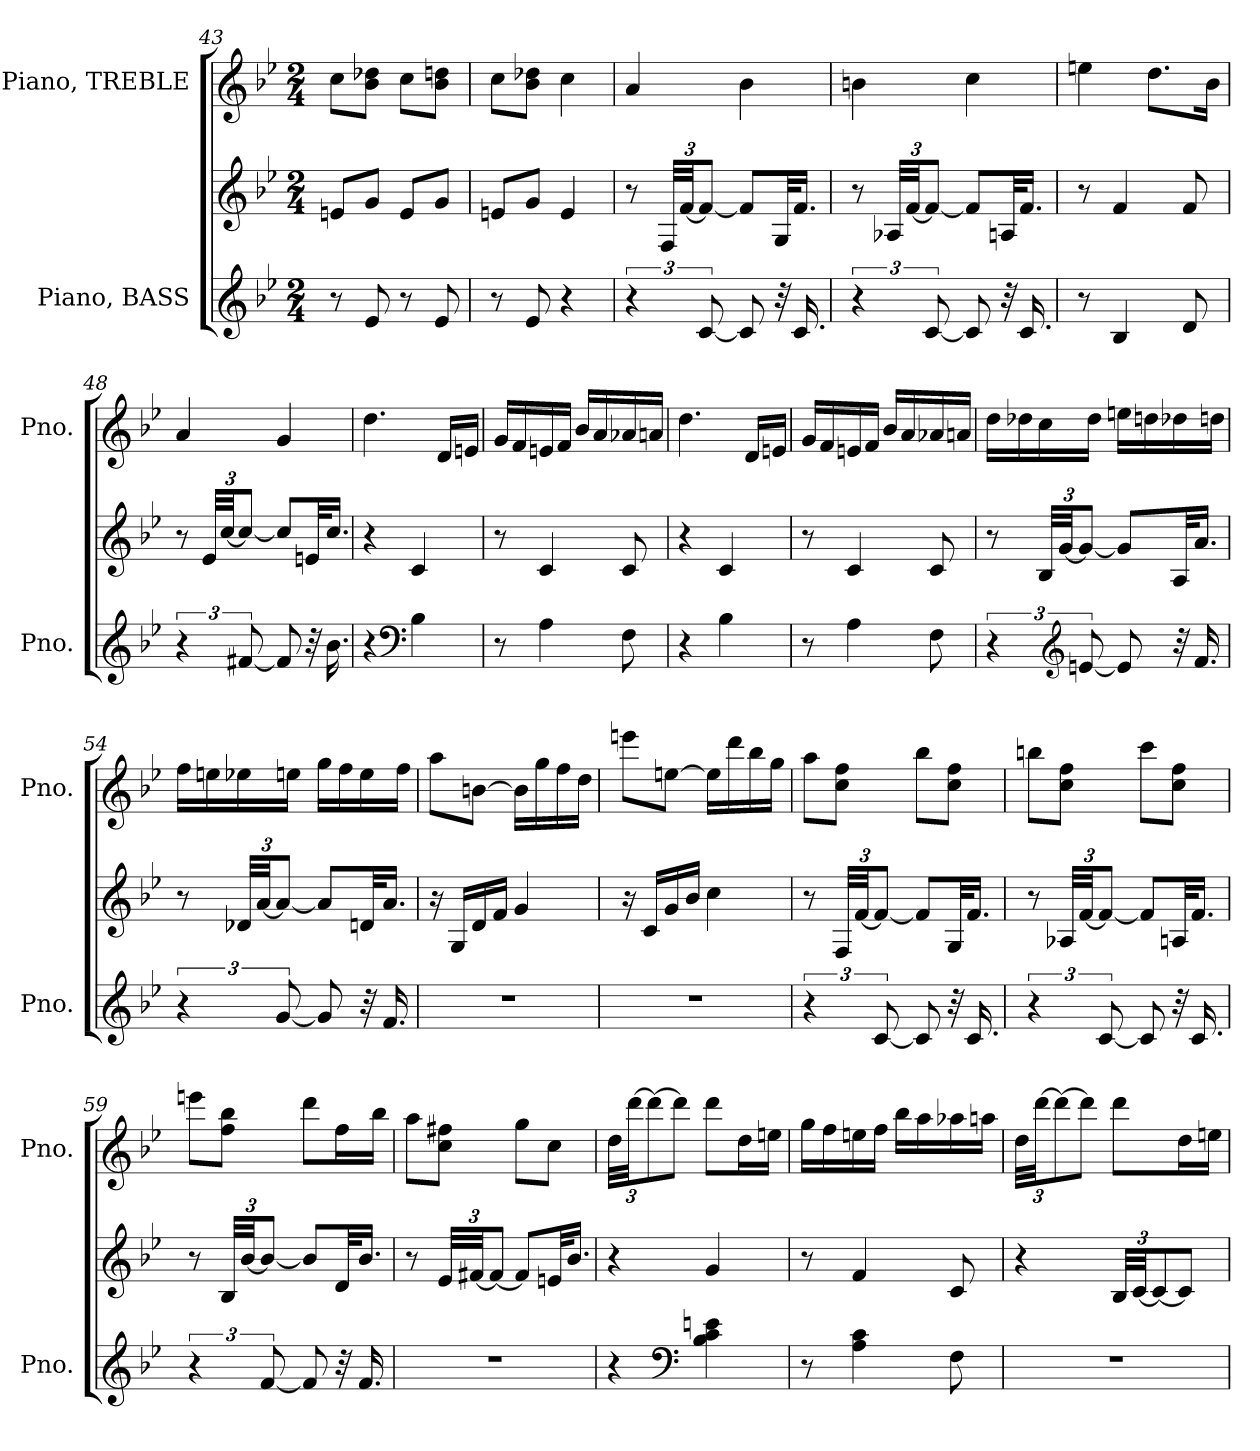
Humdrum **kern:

**kern	**kern	**kern
*part2	*part2	*part1
*staff3	*staff2	*staff1
*I"Piano, BASS	*	*I"Piano, TREBLE
*I'Pno.	*	*I'Pno.
*clefG2	*clefG2	*clefG2
*k[b-e-]	*k[b-e-]	*k[b-e-]
*M2/4	*M2/4	*M2/4
=43	=43	=43
8r	8en/L	8cc\L
8e-/	8g/J	8b-\ 8dd-X\J
8r	8e/L	8cc\L
8e-/	8g/J	8b-\ 8ddn\J
=44	=44	=44
8r	8en/L	8cc\L
8e-/	8g/J	8b-\ 8dd-X\J
4r	4e/	4cc\
=45	=45	=45
6r	8r	4a/
*	*Xbrackettup	*
.	48F/LLL	.
.	[48f/JJ	.
[12c/	12f/J_	.
8c/]	8f/L]	4b-\
32r	32G/KL	.
16.c/	16.f/JJ	.
=46	=46	=46
6r	8r	4bn\
.	48A-X/LLL	.
.	[48f/JJ	.
[12c/	12f/J_	.
8c/]	8f/L]	4cc\
32r	32An/KL	.
16.c/	16.f/JJ	.
!!LO:PB:g=z
=47	=47	=47
8r	8r	4een\
4B-/	4f/	.
.	.	8.dd\L
8d/	8f/	.
.	.	16b-\Jk
=48	=48	=48
6r	8r	4a/
.	48e-/LLL	.
.	[48cc/JJ	.
[12f#X/	12cc/J_	.
8f#/]	8cc/L]	4g/
32r	32en/KL	.
16.b-\	16.cc/JJ	.
=49	=49	=49
4r	4r	4.dd\
*clefF4	*	*
4B-\	4c/	.
.	.	16d/LL
.	.	16en/JJ
=50	=50	=50
8r	8r	16g/LL
.	.	16f/
4A\	4c/	16en/
.	.	16f/JJ
.	.	16b-/LL
.	.	16a/
8F\	8c/	16a-X/
.	.	16an/JJ
=51	=51	=51
4r	4r	4.dd\
4B-\	4c/	.
.	.	16d/LL
.	.	16en/JJ
!!LO:LB:g=z
=52	=52	=52
8r	8r	16g/LL
.	.	16f/
4A\	4c/	16en/
.	.	16f/JJ
.	.	16b-/LL
.	.	16a/
8F\	8c/	16a-X/
.	.	16an/JJ
=53	=53	=53
6r	8r	16dd\LL
.	.	16dd-X\
.	48B-/LLL	16cc\
.	[48g/JJ	.
*clefG2	*	*
[12en/	12g/J_	.
.	.	16dd-\JJ
8e/]	8g/L]	16een\LL
.	.	16ddn\
32r	32A/KL	16dd-X\
16.f/	16.a/JJ	.
.	.	16ddn\JJ
=54	=54	=54
6r	8r	16ff\LL
.	.	16een\
.	48d-X/LLL	16ee-X\
.	[48a/JJ	.
[12g/	12a/J_	.
.	.	16een\JJ
8g/]	8a/L]	16gg\LL
.	.	16ff\
32r	32dn/KL	16ee\
16.f/	16.a/JJ	.
.	.	16ff\JJ
!!LO:LB:g=z
=55	=55	=55
2r	16r	8aa\L
.	16G/LL	.
.	16d/	[8bn\J
.	16f/JJ	.
.	4g/	16b\LL]
.	.	16gg\
.	.	16ff\
.	.	16dd\JJ
=56	=56	=56
2r	16r	8eeen\L
.	16c/LL	.
.	16g/	[8een\J
.	16b-/JJ	.
.	4cc\	16ee\LL]
.	.	16ddd\
.	.	16bb-\
.	.	16gg\JJ
=57	=57	=57
6r	8r	8aa\L
.	48F/LLL	8cc\ 8ff\J
.	[48f/JJ	.
[12c/	12f/J_	.
8c/]	8f/L]	8bb-\L
32r	32G/KL	8cc\ 8ff\J
16.c/	16.f/JJ	.
=58	=58	=58
6r	8r	8bbn\L
.	48A-X/LLL	8cc\ 8ff\J
.	[48f/JJ	.
[12c/	12f/J_	.
8c/]	8f/L]	8ccc\L
32r	32An/KL	8cc\ 8ff\J
16.c/	16.f/JJ	.
!!LO:LB:g=z
=59	=59	=59
6r	8r	8eeen\L
.	48B-/LLL	8ff\ 8bb-\J
.	[48b-/JJ	.
[12f/	12b-/J_	.
8f/]	8b-/L]	8ddd\L
32r	32d/KL	16ff\L
16.f/	16.b-/JJ	.
.	.	16bb-\JJ
=60	=60	=60
2r	8r	8aa\L
.	48e-/LLL	8cc\ 8ff#X\J
.	[48f#X/JJ	.
.	12f#/J_	.
.	8f#/L]	8gg\L
.	32en/KL	8cc\J
.	16.b-/JJ	.
=61	=61	=61
*	*	*Xbrackettup
4r	4r	48dd\LLL
.	.	[48ddd\JJ
.	.	12ddd\_
.	.	8ddd\J]
*clefF4	*	*
4B-\ 4c\ 4en\	4g/	8ddd\L
.	.	16dd\L
.	.	16een\JJ
!!LO:PB:g=z
=62	=62	=62
8r	8r	16gg\LL
.	.	16ff\
4A\ 4c\	4f/	16een\
.	.	16ff\JJ
.	.	16bb-\LL
.	.	16aa\
8F\	8c/	16aa-X\
.	.	16aan\JJ
=63	=63	=63
2r	4r	48dd\LLL
.	.	[48ddd\JJ
.	.	12ddd\_
.	.	8ddd\J]
.	48B-/LLL	8ddd\L
.	[48c/JJ	.
.	12c/_	.
.	8c/J]	16dd\L
.	.	16een\JJ
=	=	=
*-	*-	*-
